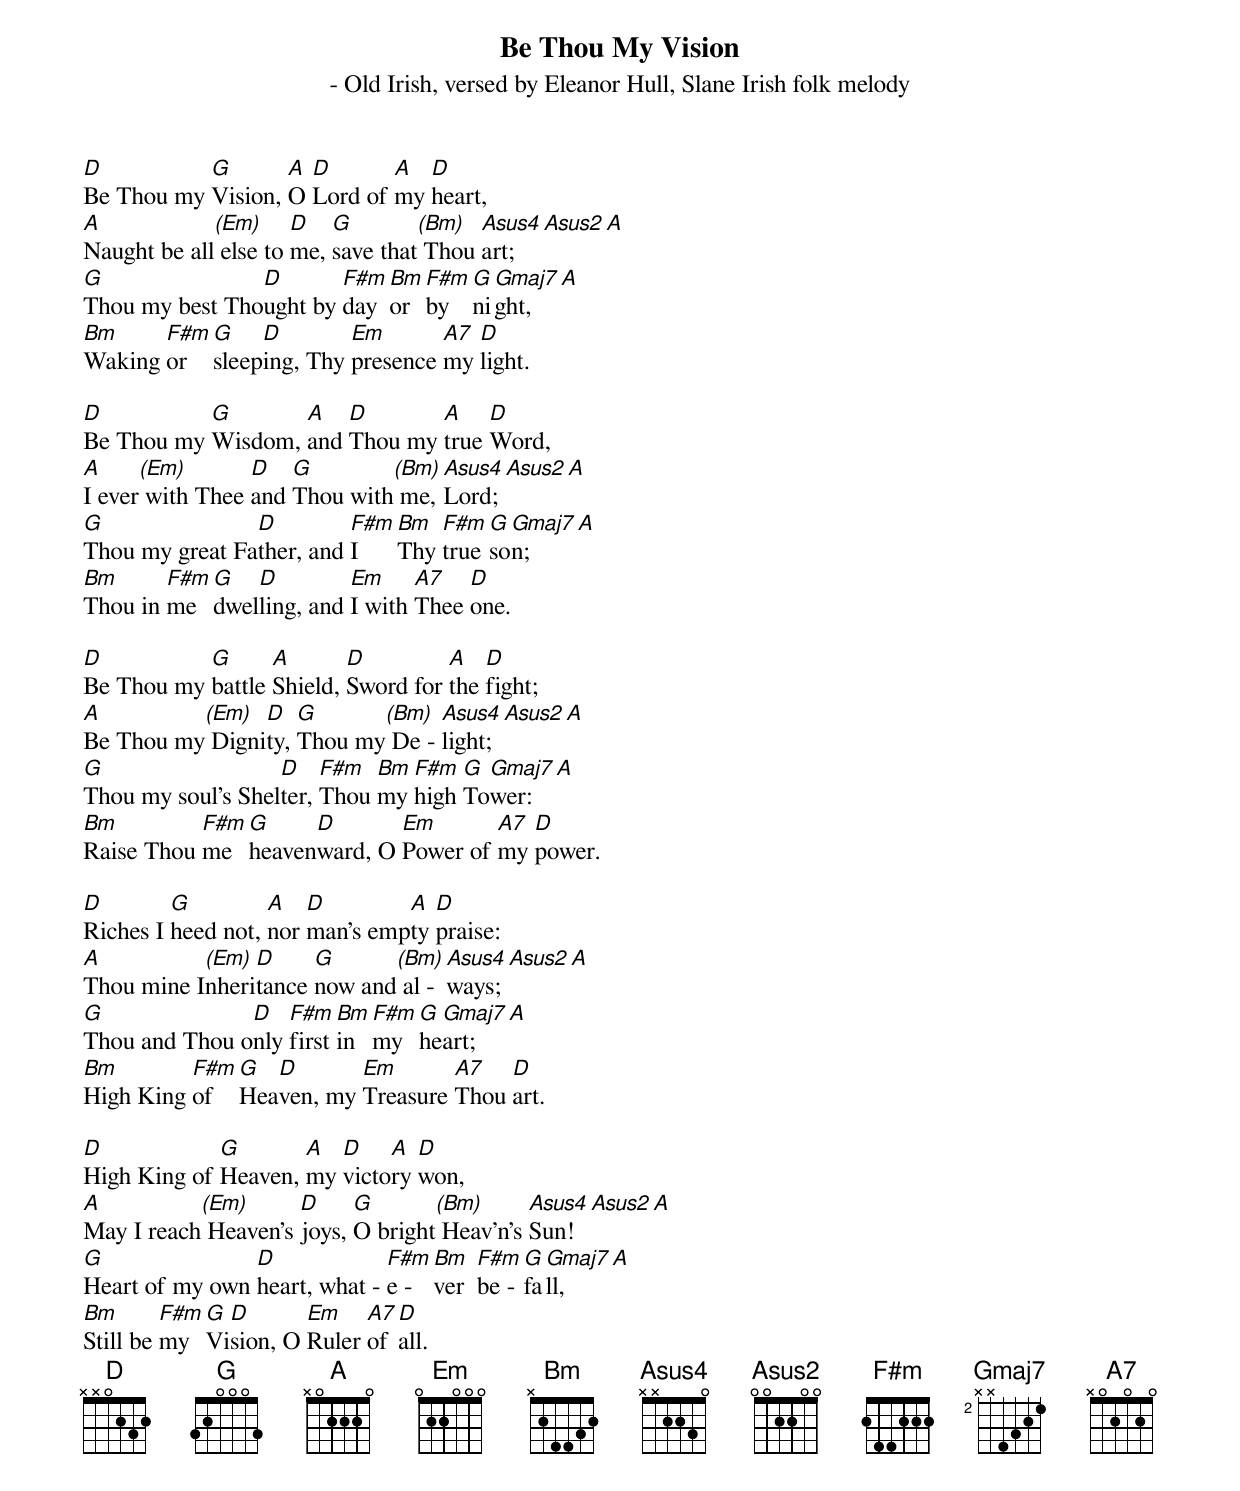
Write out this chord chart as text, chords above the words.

Be Thou My Vision
 - Old Irish, versed by Eleanor Hull, Slane Irish folk melody

D          G       A D       A  D
Be Thou my Vision, O Lord of my heart,
A            (Em)     D   G        (Bm)  Asus4 Asus2 A
Naught be all else to me, save that Thou art;
G               D       F#m Bm F#m G Gmaj7 A
Thou my best Thought by day or by  night,
Bm     F#m G    D        Em       A7 D
Waking or  sleeping, Thy presence my light.

D          G       A   D       A    D
Be Thou my Wisdom, and Thou my true Word,
A     (Em)       D   G        (Bm) Asus4 Asus2 A
I ever with Thee and Thou with me, Lord;
G               D         F#m Bm  F#m  G Gmaj7 A
Thou my great Father, and I   Thy true son;
Bm      F#m G   D         Em     A7   D
Thou in me  dwelling, and I with Thee one.

D          G      A       D         A   D
Be Thou my battle Shield, Sword for the fight;
A         (Em)  D   G      (Bm)  Asus4 Asus2 A
Be Thou my Dignity, Thou my De - light;
G                  D    F#m  Bm F#m  G Gmaj7 A
Thou my soul's Shelter, Thou my high Tower:
Bm         F#m G     D       Em       A7 D
Raise Thou me  heavenward, O Power of my power.

D        G         A   D        A  D
Riches I heed not, nor man's empty praise:
A          (Em) D     G      (Bm)  Asus4 Asus2 A
Thou mine Inheritance now and al - ways;
G              D   F#m   Bm F#m G Gmaj7 A
Thou and Thou only first in my  heart;
Bm        F#m G  D       Em       A7   D
High King of  Heaven, my Treasure Thou art.

D            G       A  D    A  D
High King of Heaven, my victory won,
A          (Em)      D     G       (Bm)      Asus4 Asus2 A
May I reach Heaven's joys, O bright Heav'n's Sun!
G               D             F#m Bm   F#m  G Gmaj7 A
Heart of my own heart, what - e - ver  be - fall,
Bm       F#m G D       Em    A7 D
Still be my  Vision, O Ruler of all.
